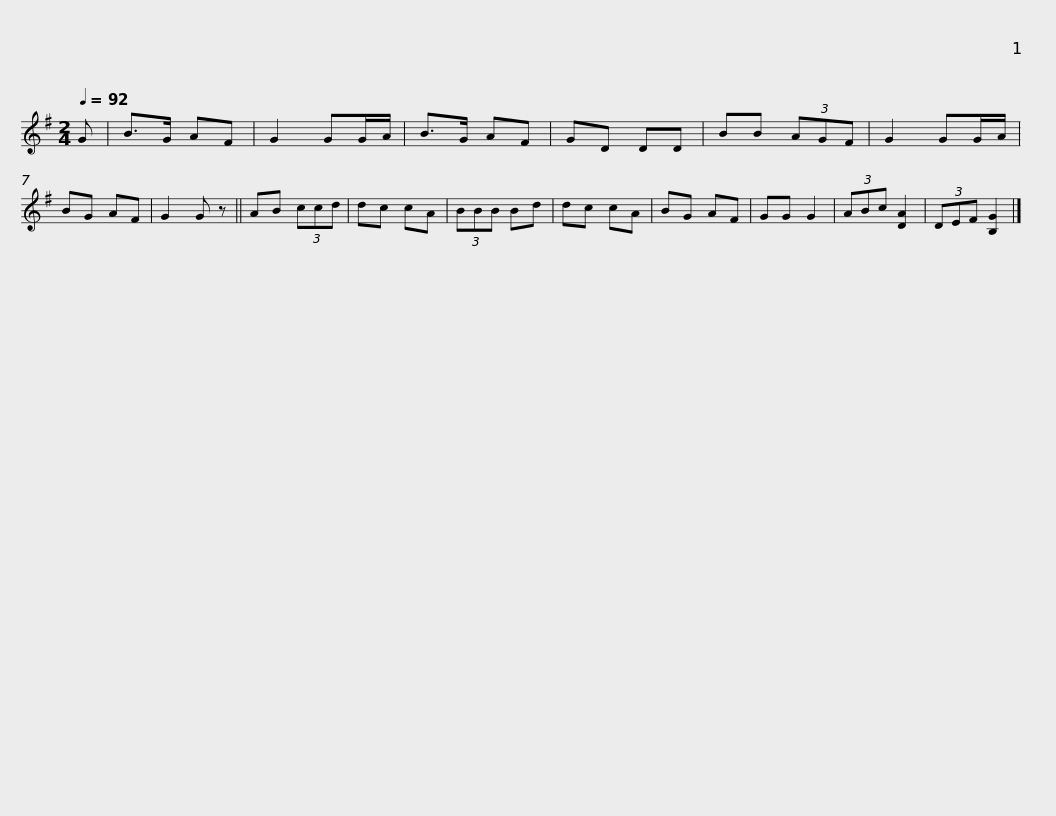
X:1
L:1/8
Q:1/4=92
M:2/4
I:linebreak $
K:G
V:1 treble
V:1
 G | B>G AF | G2 GG/A/ | B>G AF | GD DD | %5
 BB (3AGF | G2 GG/A/ | BG AF | G2 G z || AB (3ccd | %10
 dc cA |$ (3BBB Bd | dc cA | BG AF | GG G2 | %15
 (3ABc [DA]2 | (3DEF [B,G]2 |] %17
